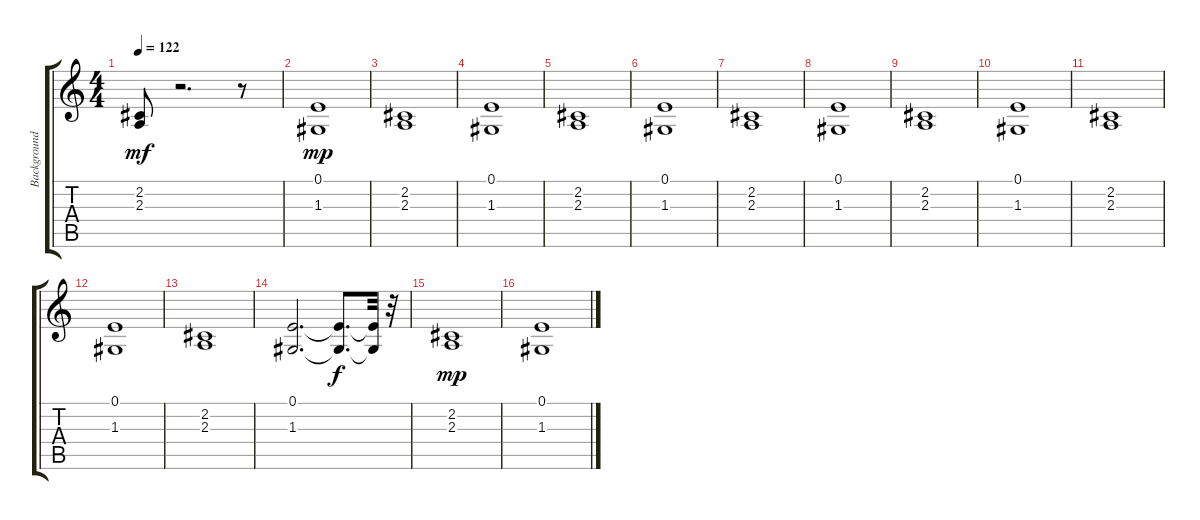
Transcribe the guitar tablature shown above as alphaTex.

\track ("Background" "Background") {instrument pad8sweep}
\staff {score tabs}
\tuning (E4 B3 G3 D3 A2 E2) {hide}
\ts (4 4)
\tempo 122
\clef g2
\ks c
(2.2 2.3).8{dy mf} r.2{d} r.8 |
(0.1 1.3).1{dy mp} |
(2.2 2.3).1 |
(0.1 1.3).1 |
(2.2 2.3).1 |
(0.1 1.3).1 |
(2.2 2.3).1 |
(0.1 1.3).1 |
(2.2 2.3).1 |
(0.1 1.3).1 |
(2.2 2.3).1 |
(0.1 1.3).1 |
(2.2 2.3).1 |
(0.1 1.3).2{d} (0.1{t} 1.3{t}).8{d dy f} (0.1{t} 1.3{t}).32 r.32 |
(2.2 2.3).1{dy mp} |
(0.1 1.3).1
